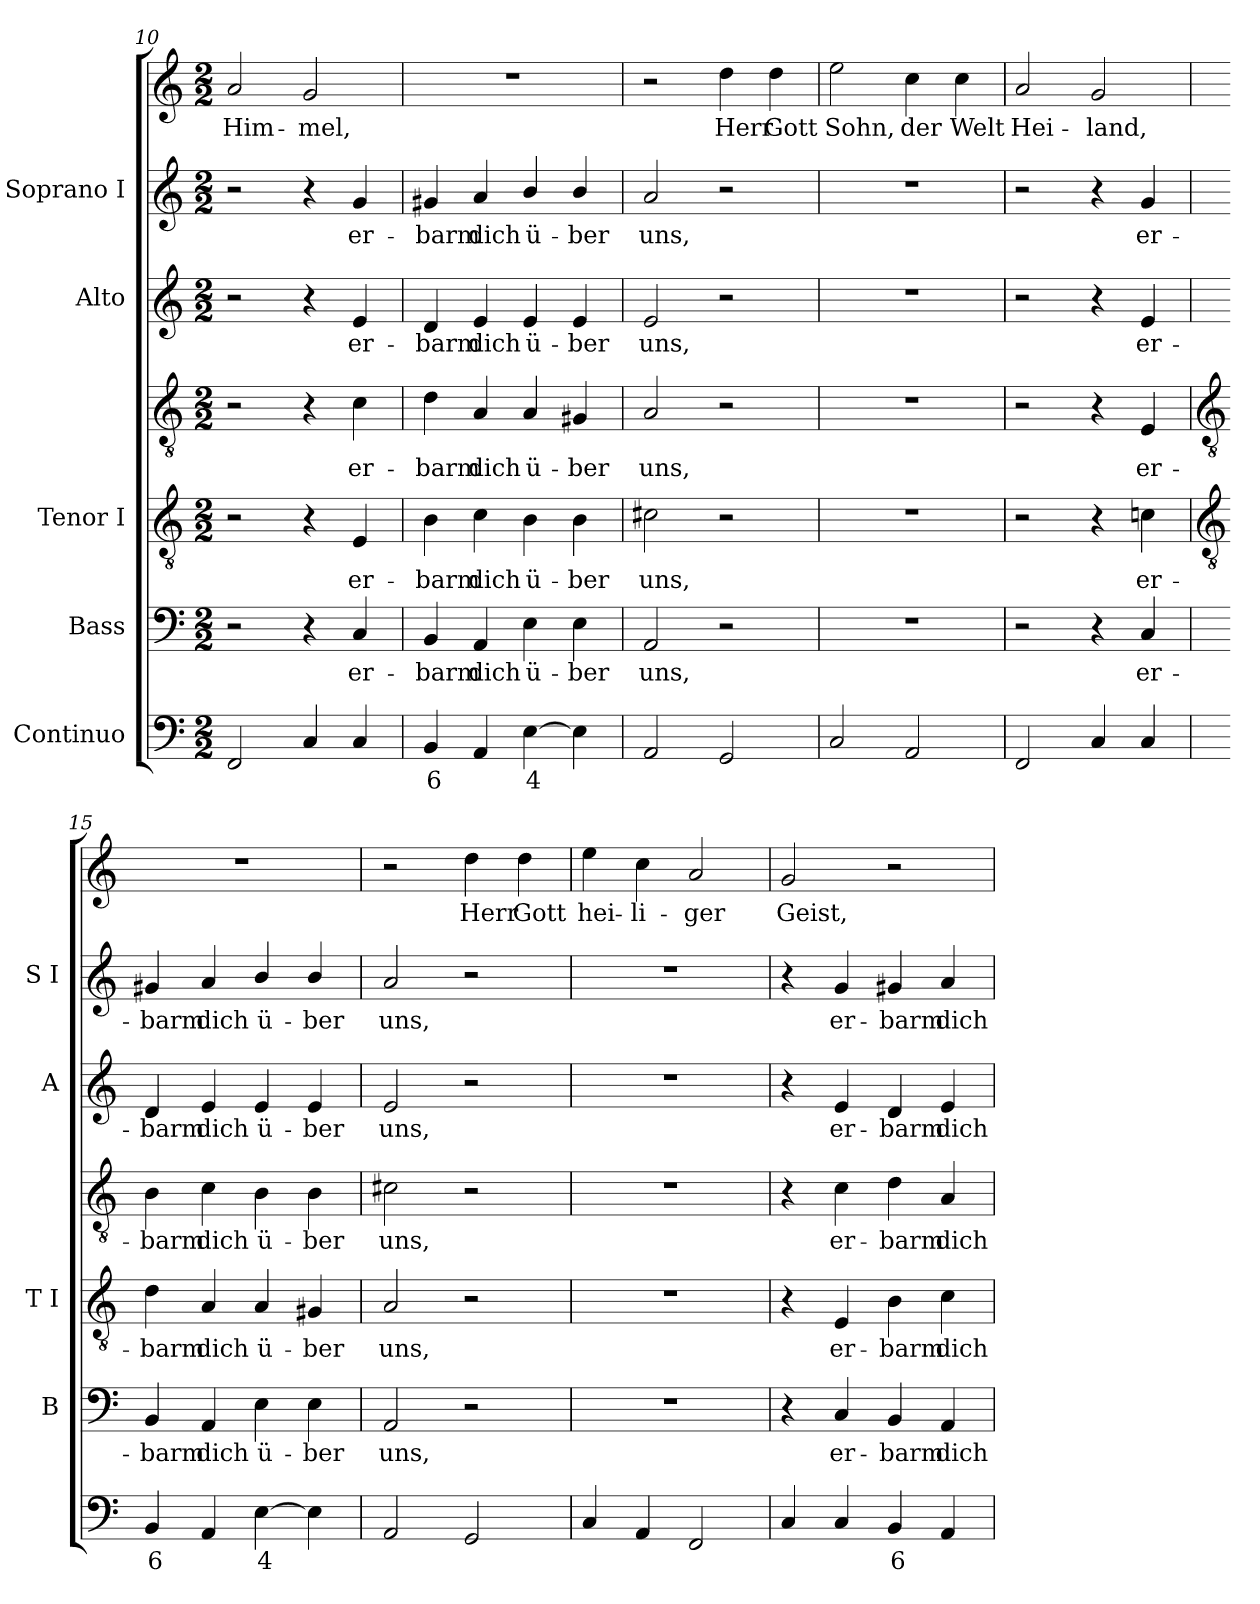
**kern	**text	**kern	**text	**kern	**text	**kern	**text	**kern	**text	**kern	**text	**kern	**text
*part5	*part5	*part4	*part4	*part3	*part3	*part3	*part3	*part2	*part2	*part1	*part1	*part1	*part1
*staff7	*staff7	*staff6	*staff6	*staff5	*staff5	*staff4	*staff4	*staff3	*staff3	*staff2	*staff2	*staff1	*staff1
*I"Continuo	*	*I"Bass	*	*I"Tenor I	*	*	*	*I"Alto	*	*I"Soprano I	*	*	*
*	*	*I'B	*	*I'T I	*	*	*	*I'A	*	*I'S I	*	*	*
*clefF4	*	*clefF4	*	*clefGv2	*	*clefGv2	*	*clefG2	*	*clefG2	*	*clefG2	*
*k[]	*	*k[]	*	*k[]	*	*k[]	*	*k[]	*	*k[]	*	*k[]	*
*C:	*	*C:	*	*C:	*	*C:	*	*C:	*	*C:	*	*C:	*
*M2/2	*	*M2/2	*	*M2/2	*	*M2/2	*	*M2/2	*	*M2/2	*	*M2/2	*
=10	=10	=10	=10	=10	=10	=10	=10	=10	=10	=10	=10	=10	=10
!	!	!	!	!	!	!	!	!	!	!	!	!	!LO:LY:b
2FF	.	2r	.	2r	.	2r	.	2r	.	2r	.	2a	Him-
!	!	!	!	!	!	!	!	!	!	!	!	!	!LO:LY:b
4C	.	4r	.	4r	.	4r	.	4r	.	4r	.	2g	-mel,
!	!	!	!LO:LY:b	!	!LO:LY:b	!	!LO:LY:b	!	!LO:LY:b	!	!LO:LY:b	!	!
4C	.	4C	er-	4E	-er-	4c	er-	4e	er-	4g	er-	.	.
=11	=11	=11	=11	=11	=11	=11	=11	=11	=11	=11	=11	=11	=11
!	!LO:LY:b	!	!LO:LY:b	!	!LO:LY:b	!	!LO:LY:b	!	!LO:LY:b	!	!LO:LY:b	!	!
4BB	6	4BB	-barm	4B	barm	4d	-barm	4d	-barm	4g#X	-barm	1r	.
!	!	!	!LO:LY:b	!	!LO:LY:b	!	!LO:LY:b	!	!LO:LY:b	!	!LO:LY:b	!	!
4AA	.	4AA	dich	4c	dich	4A	dich	4e	dich	4a	dich	.	.
!	!LO:LY:b	!	!LO:LY:b	!	!LO:LY:b	!	!LO:LY:b	!	!LO:LY:b	!	!LO:LY:b	!	!
[4E	4	4E	ü-	4B	ü-	4A	ü-	4e	ü-	4b/	ü-	.	.
!	!	!	!LO:LY:b	!	!LO:LY:b	!	!LO:LY:b	!	!LO:LY:b	!	!LO:LY:b	!	!
4E]	.	4E	-ber	4B	-ber	4G#X	-ber	4e	-ber	4b/	-ber	.	.
=12	=12	=12	=12	=12	=12	=12	=12	=12	=12	=12	=12	=12	=12
!	!	!	!LO:LY:b	!	!LO:LY:b	!	!LO:LY:b	!	!LO:LY:b	!	!LO:LY:b	!	!
2AA	.	2AA	uns,	2c#X	uns,	2A	uns,	2e	uns,	2a	uns,	2r	.
!	!	!	!	!	!	!	!	!	!	!	!	!	!LO:LY:b
2GG	.	2r	.	2r	.	2r	.	2r	.	2r	.	4dd	Herr
!	!	!	!	!	!	!	!	!	!	!	!	!	!LO:LY:b
.	.	.	.	.	.	.	.	.	.	.	.	4dd	Gott
=13	=13	=13	=13	=13	=13	=13	=13	=13	=13	=13	=13	=13	=13
!	!	!	!	!	!	!	!	!	!	!	!	!	!LO:LY:b
2C	.	1r	.	1r	.	1r	.	1r	.	1r	.	2ee	Sohn,
!	!	!	!	!	!	!	!	!	!	!	!	!	!LO:LY:b
2AA	.	.	.	.	.	.	.	.	.	.	.	4cc	der
!	!	!	!	!	!	!	!	!	!	!	!	!	!LO:LY:b
.	.	.	.	.	.	.	.	.	.	.	.	4cc	Welt
=14	=14	=14	=14	=14	=14	=14	=14	=14	=14	=14	=14	=14	=14
!	!	!	!	!	!	!	!	!	!	!	!	!	!LO:LY:b
2FF	.	2r	.	2r	.	2r	.	2r	.	2r	.	2a	Hei-
!	!	!	!	!	!	!	!	!	!	!	!	!	!LO:LY:b
4C	.	4r	.	4r	.	4r	.	4r	.	4r	.	2g	-land,
!	!	!	!LO:LY:b	!	!LO:LY:b	!	!LO:LY:b	!	!LO:LY:b	!	!LO:LY:b	!	!
4C	.	4C	er-	4cn	-er-	4E	er-	4e	er-	4g	er-	.	.
!!LO:LB:g=z
=15	=15	=15	=15	=15	=15	=15	=15	=15	=15	=15	=15	=15	=15
*	*	*	*	*clefGv2	*	*clefGv2	*	*	*	*	*	*	*
!	!LO:LY:b	!	!LO:LY:b	!	!LO:LY:b	!	!LO:LY:b	!	!LO:LY:b	!	!LO:LY:b	!	!
4BB	6	4BB	-barm	4d	barm	4B	-barm	4d	-barm	4g#X	-barm	1r	.
!	!	!	!LO:LY:b	!	!LO:LY:b	!	!LO:LY:b	!	!LO:LY:b	!	!LO:LY:b	!	!
4AA	.	4AA	dich	4A	dich	4c	dich	4e	dich	4a	dich	.	.
!	!LO:LY:b	!	!LO:LY:b	!	!LO:LY:b	!	!LO:LY:b	!	!LO:LY:b	!	!LO:LY:b	!	!
[4E	4	4E	ü-	4A	ü-	4B	ü-	4e	ü-	4b/	ü-	.	.
!	!	!	!LO:LY:b	!	!LO:LY:b	!	!LO:LY:b	!	!LO:LY:b	!	!LO:LY:b	!	!
4E]	.	4E	-ber	4G#X	-ber	4B	-ber	4e	-ber	4b/	-ber	.	.
=16	=16	=16	=16	=16	=16	=16	=16	=16	=16	=16	=16	=16	=16
!	!	!	!LO:LY:b	!	!LO:LY:b	!	!LO:LY:b	!	!LO:LY:b	!	!LO:LY:b	!	!
2AA	.	2AA	uns,	2A	uns,	2c#X	uns,	2e	uns,	2a	uns,	2r	.
!	!	!	!	!	!	!	!	!	!	!	!	!	!LO:LY:b
2GG	.	2r	.	2r	.	2r	.	2r	.	2r	.	4dd	Herr
!	!	!	!	!	!	!	!	!	!	!	!	!	!LO:LY:b
.	.	.	.	.	.	.	.	.	.	.	.	4dd	Gott
=17	=17	=17	=17	=17	=17	=17	=17	=17	=17	=17	=17	=17	=17
!	!	!	!	!	!	!	!	!	!	!	!	!	!LO:LY:b
4C	.	1r	.	1r	.	1r	.	1r	.	1r	.	4ee	hei-
!	!	!	!	!	!	!	!	!	!	!	!	!	!LO:LY:b
4AA	.	.	.	.	.	.	.	.	.	.	.	4cc	-li-
!	!	!	!	!	!	!	!	!	!	!	!	!	!LO:LY:b
2FF	.	.	.	.	.	.	.	.	.	.	.	2a	-ger
=18	=18	=18	=18	=18	=18	=18	=18	=18	=18	=18	=18	=18	=18
!	!	!	!	!	!	!	!	!	!	!	!	!	!LO:LY:b
4C	.	4r	.	4r	.	4r	.	4r	.	4r	.	2g	Geist,
!	!	!	!LO:LY:b	!	!LO:LY:b	!	!LO:LY:b	!	!LO:LY:b	!	!LO:LY:b	!	!
4C	.	4C	er-	4E	er-	4c	er-	4e	er-	4g	er-	.	.
!	!LO:LY:b	!	!LO:LY:b	!	!LO:LY:b	!	!LO:LY:b	!	!LO:LY:b	!	!LO:LY:b	!	!
4BB	6	4BB	-barm	4B	-barm	4d	-barm	4d	-barm	4g#X	-barm	2r	.
!	!	!	!LO:LY:b	!	!LO:LY:b	!	!LO:LY:b	!	!LO:LY:b	!	!LO:LY:b	!	!
4AA	.	4AA	dich	4c	dich	4A	dich	4e	dich	4a	dich	.	.
=	=	=	=	=	=	=	=	=	=	=	=	=	=
*-	*-	*-	*-	*-	*-	*-	*-	*-	*-	*-	*-	*-	*-
